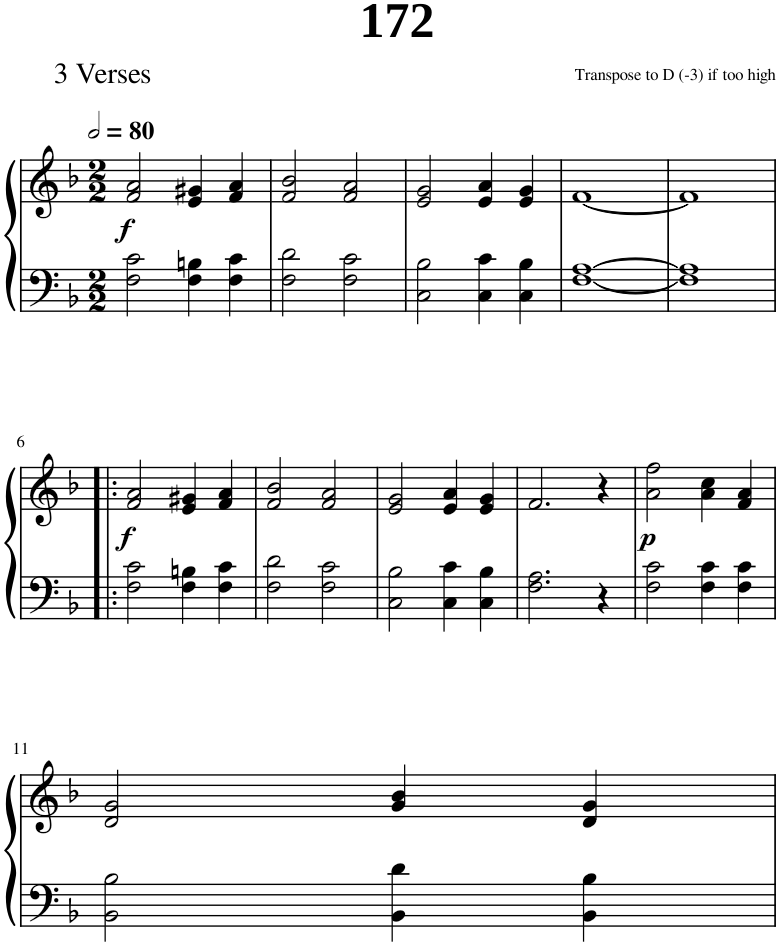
**kern	**kern	**dynam
*part1	*part1	*part1
*staff2	*staff1	*staff1/2
*I"Piano	*	*
*I'Pno.	*	*
*clefF4	*clefG2	*
*k[b-]	*k[b-]	*
*M2/2	*M2/2	*
*MM160	*MM160	*
=1	=1	=1
!	!	!LO:DY:b
2F\ 2c\	2f/ 2a/	f
4F\ 4Bn\	4e/ 4g#X/	.
4F\ 4c\	4f/ 4a/	.
=2	=2	=2
2F\ 2d\	2f/ 2b-/	.
2F\ 2c\	2f/ 2a/	.
=3	=3	=3
2C\ 2B-\	2e/ 2g/	.
4C\ 4c\	4e/ 4a/	.
4C\ 4B-\	4e/ 4g/	.
=4	=4	=4
[1F [1A	[1f	.
=5	=5	=5
1F] 1A]	1f]	.
!!LO:LB:g=z
=6!|:	=6!|:	=6!|:
!	!	!LO:DY:b
2F\ 2c\	2f/ 2a/	f
4F\ 4Bn\	4e/ 4g#X/	.
4F\ 4c\	4f/ 4a/	.
=7	=7	=7
2F\ 2d\	2f/ 2b-/	.
2F\ 2c\	2f/ 2a/	.
=8	=8	=8
2C\ 2B-\	2e/ 2g/	.
4C\ 4c\	4e/ 4a/	.
4C\ 4B-\	4e/ 4g/	.
=9	=9	=9
2.F\ 2.A\	2.f/	.
4r	4r	.
=10	=10	=10
!	!	!LO:DY:b
2F\ 2c\	2a\ 2ff\	p
4F\ 4c\	4a\ 4cc\	.
4F\ 4c\	4f/ 4a/	.
!!LO:LB:g=z
=11	=11	=11
2BB-\ 2B-\	2d/ 2g/	.
4BB-\ 4d\	4g/ 4b-/	.
4BB-\ 4B-\	4d/ 4g/	.
=	=	=
*-	*-	*-
